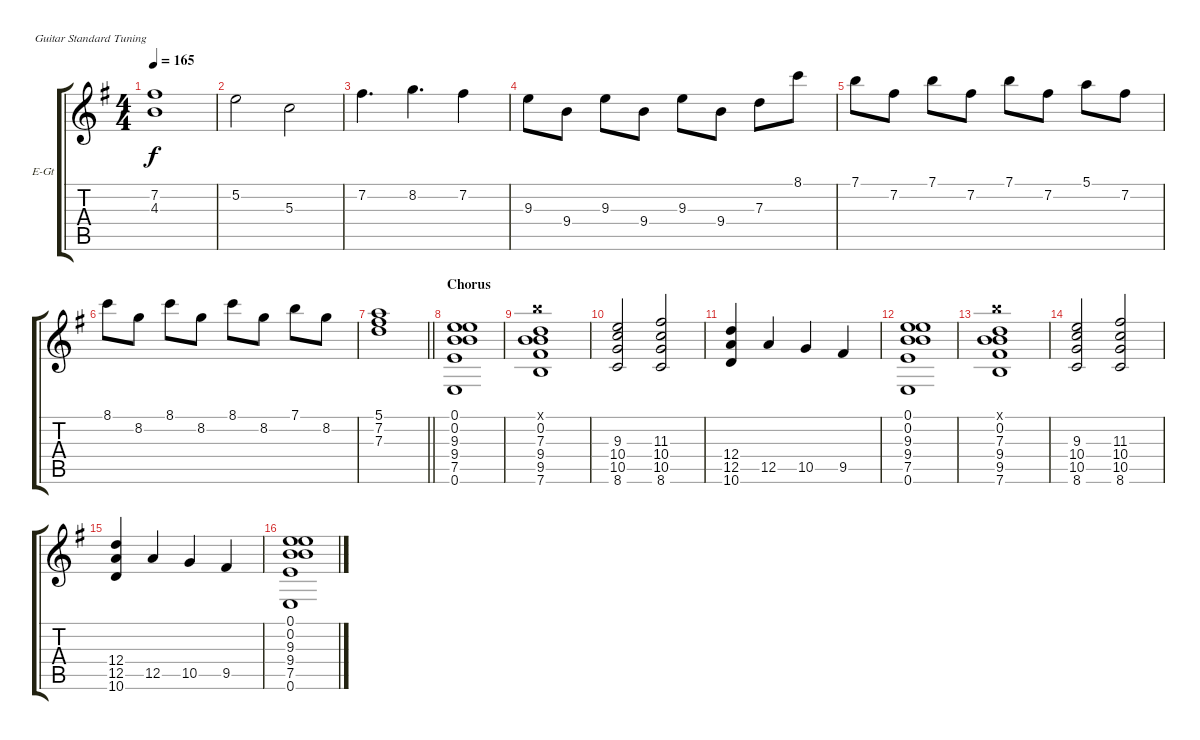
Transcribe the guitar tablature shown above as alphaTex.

\bracketExtendMode groupsimilarinstruments
\firstSystemTrackNameOrientation horizontal
\otherSystemsTrackNameOrientation horizontal
\track ("Track 2" "E-Gt") {instrument overdrivenguitar}
\staff {score tabs}
\tuning (E4 B3 G3 D3 A2 E2)
\ts (4 4)
\tempo 165
\clef g2
\ks eminor
(7.2 4.3).1{dy f} |
5.2.2 5.3.2 |
7.2.4{d} 8.2.4{d} 7.2.4 |
9.3.8 9.4.8 9.3.8 9.4.8 9.3.8 9.4.8 7.3.8 8.1.8 |
7.1.8 7.2.8 7.1.8 7.2.8 7.1.8 7.2.8 5.1.8 7.2.8 |
8.1.8 8.2.8 8.1.8 8.2.8 8.1.8 8.2.8 7.1.8 8.2.8 |
\barLineRight lightlight
(5.1 7.2 7.3).1 |
\section ("" "Chorus")
(0.1 0.2 9.3 9.4 7.5 0.6).1 |
(7.1{x} 0.2 7.3 9.4 9.5 7.6).1 |
(9.3 10.4 10.5 8.6).2 (11.3 10.4 10.5 8.6).2 |
(12.4 12.5 10.6).4 12.5.4 10.5.4 9.5.4 |
(0.1 0.2 9.3 9.4 7.5 0.6).1 |
(7.1{x} 0.2 7.3 9.4 9.5 7.6).1 |
(9.3 10.4 10.5 8.6).2 (11.3 10.4 10.5 8.6).2 |
(12.4 12.5 10.6).4 12.5.4 10.5.4 9.5.4 |
(0.1 0.2 9.3 9.4 7.5 0.6).1
